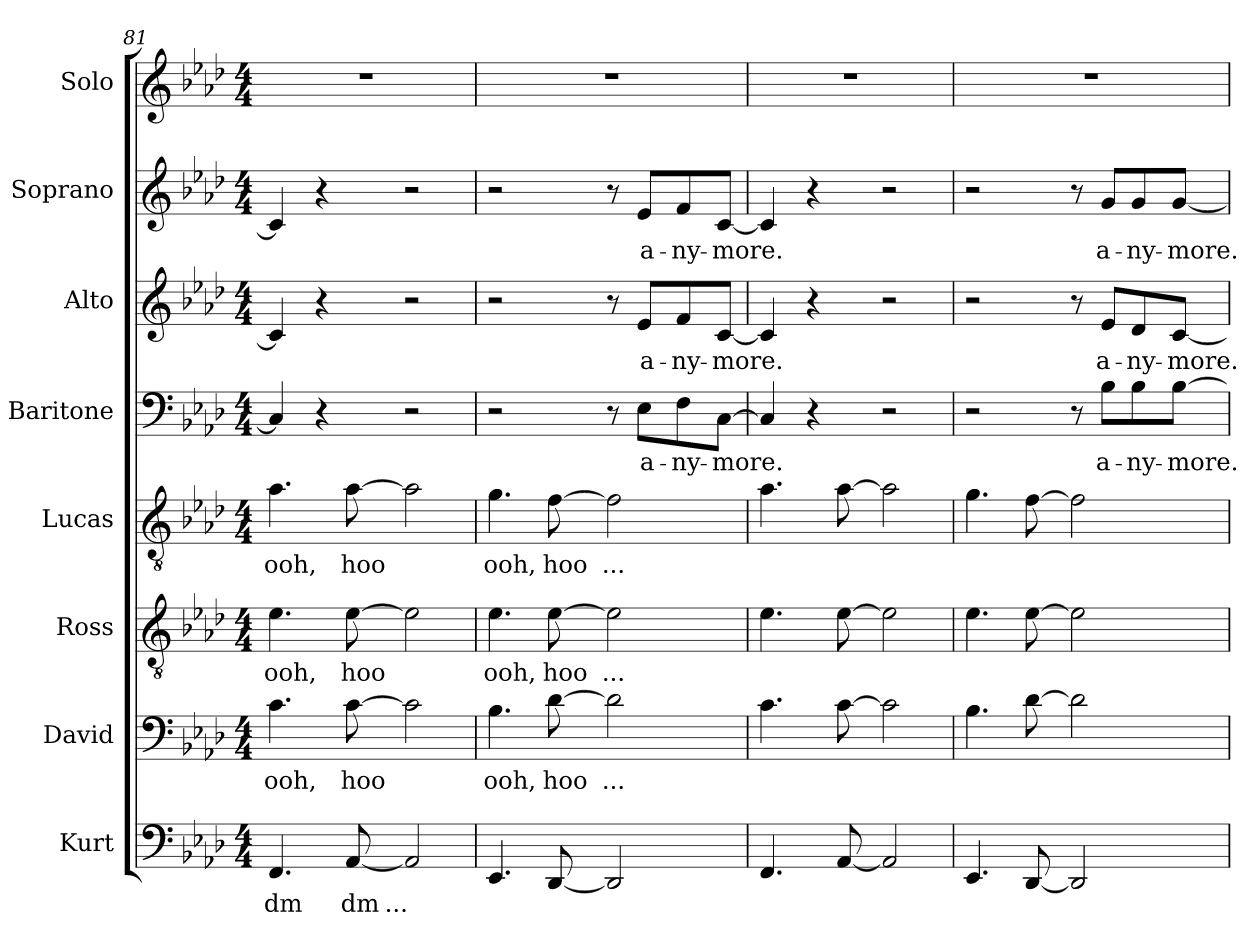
**kern	**text	**kern	**text	**kern	**text	**kern	**text	**kern	**text	**kern	**text	**kern	**text	**kern
*part8	*part8	*part7	*part7	*part6	*part6	*part5	*part5	*part4	*part4	*part3	*part3	*part2	*part2	*part1
*staff8	*staff8	*staff7	*staff7	*staff6	*staff6	*staff5	*staff5	*staff4	*staff4	*staff3	*staff3	*staff2	*staff2	*staff1
*I"Kurt	*	*I"David	*	*I"Ross	*	*I"Lucas	*	*I"Baritone	*	*I"Alto	*	*I"Soprano	*	*I"Solo
*I'K	*	*I'D	*	*I'R	*	*I'L	*	*I'Bar.	*	*I'A.	*	*I'S.	*	*I'Solo
*clefF4	*	*clefF4	*	*clefGv2	*	*clefGv2	*	*clefF4	*	*clefG2	*	*clefG2	*	*clefG2
*k[b-e-a-d-]	*	*k[b-e-a-d-]	*	*k[b-e-a-d-]	*	*k[b-e-a-d-]	*	*k[b-e-a-d-]	*	*k[b-e-a-d-]	*	*k[b-e-a-d-]	*	*k[b-e-a-d-]
*M4/4	*	*M4/4	*	*M4/4	*	*M4/4	*	*M4/4	*	*M4/4	*	*M4/4	*	*M4/4
=81	=81	=81	=81	=81	=81	=81	=81	=81	=81	=81	=81	=81	=81	=81
4.FF/	dm	4.c\	ooh,	4.e-\	ooh,	4.a-\	ooh,	4C/]	.	4c/]	.	4c/]	.	1r
.	.	.	.	.	.	.	.	4r	.	4r	.	4r	.	.
[8AA-/	dm	[8c\	hoo	[8e-\	hoo	[8a-\	hoo	.	.	.	.	.	.	.
2AA-/]	...	2c\]	.	2e-\]	.	2a-\]	.	2r	.	2r	.	2r	.	.
!!LO:PB:g=z
=82	=82	=82	=82	=82	=82	=82	=82	=82	=82	=82	=82	=82	=82	=82
4.EE-/	.	4.B-\	ooh,	4.e-\	ooh,	4.g\	ooh,	2r	.	2r	.	2r	.	1r
[8DD-/	.	[8d-\	hoo	[8e-\	hoo	[8f\	hoo	.	.	.	.	.	.	.
2DD-/]	.	2d-\]	...	2e-\]	...	2f\]	...	8r	.	8r	.	8r	.	.
.	.	.	.	.	.	.	.	8E-\L	a-	8e-/L	a-	8e-/L	a-	.
.	.	.	.	.	.	.	.	8F\	-ny-	8f/	-ny-	8f/	-ny-	.
.	.	.	.	.	.	.	.	[8C\J	-more.	[8c/J	-more.	[8c/J	-more.	.
=83	=83	=83	=83	=83	=83	=83	=83	=83	=83	=83	=83	=83	=83	=83
4.FF/	.	4.c\	.	4.e-\	.	4.a-\	.	4C/]	.	4c/]	.	4c/]	.	1r
.	.	.	.	.	.	.	.	4r	.	4r	.	4r	.	.
[8AA-/	.	[8c\	.	[8e-\	.	[8a-\	.	.	.	.	.	.	.	.
2AA-/]	.	2c\]	.	2e-\]	.	2a-\]	.	2r	.	2r	.	2r	.	.
=84	=84	=84	=84	=84	=84	=84	=84	=84	=84	=84	=84	=84	=84	=84
4.EE-/	.	4.B-\	.	4.e-\	.	4.g\	.	2r	.	2r	.	2r	.	1r
[8DD-/	.	[8d-\	.	[8e-\	.	[8f\	.	.	.	.	.	.	.	.
2DD-/]	.	2d-\]	.	2e-\]	.	2f\]	.	8r	.	8r	.	8r	.	.
.	.	.	.	.	.	.	.	8B-\L	a-	8e-/L	a-	8g/L	a-	.
.	.	.	.	.	.	.	.	8B-\	-ny-	8d-/	-ny-	8g/	-ny-	.
.	.	.	.	.	.	.	.	[8B-\J	-more.	[8c/J	-more.	[8g/J	-more.	.
=	=	=	=	=	=	=	=	=	=	=	=	=	=	=
*-	*-	*-	*-	*-	*-	*-	*-	*-	*-	*-	*-	*-	*-	*-
